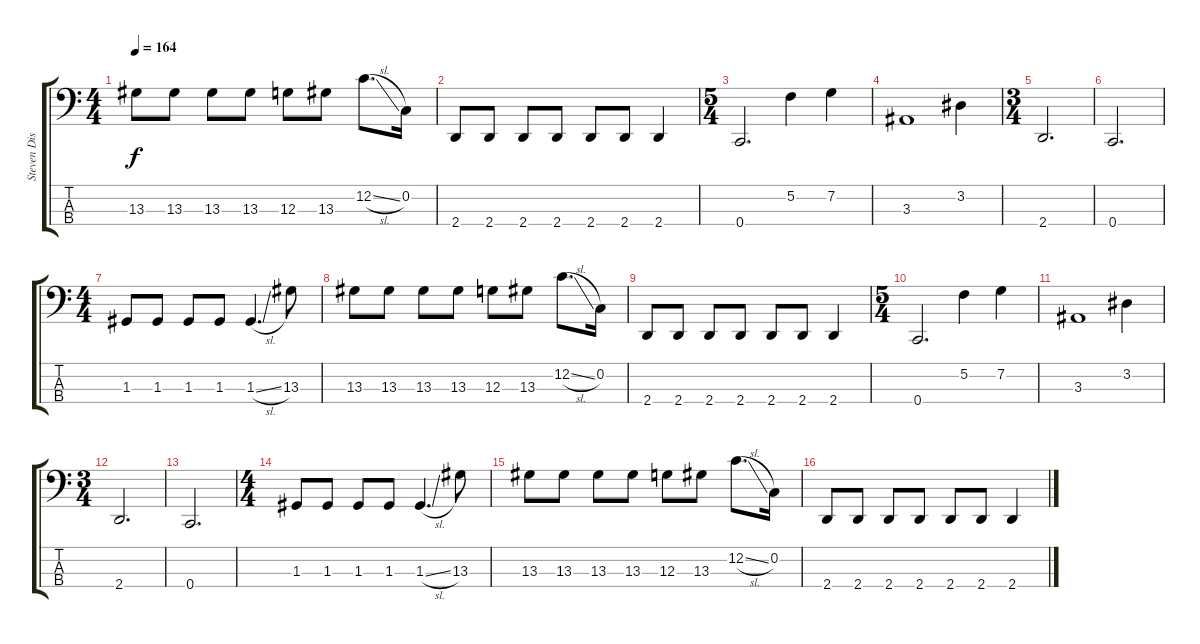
\track ("Steven Dist." "Steven Dis") {solo instrument electricbasspick}
\staff {score tabs}
\tuning (F2 C2 G1 C1) {hide}
\ts (4 4)
\tempo 164
\clef f4
\ks c
13.3.8{dy f} 13.3.8 13.3.8 13.3.8 12.3.8 13.3.8 12.2{sl}.8{d} 0.2.16 |
2.4.8 2.4.8 2.4.8 2.4.8 2.4.8 2.4.8 2.4.4 |
\ts (5 4)
0.4.2{d} 5.2.4 7.2.4 |
3.3.1 3.2.4 |
\ts (3 4)
2.4.2{d} |
0.4.2{d} |
\ts (4 4)
1.3.8 1.3.8 1.3.8 1.3.8 1.3{sl}.4{d} 13.3.8 |
13.3.8 13.3.8 13.3.8 13.3.8 12.3.8 13.3.8 12.2{sl}.8{d} 0.2.16 |
2.4.8 2.4.8 2.4.8 2.4.8 2.4.8 2.4.8 2.4.4 |
\ts (5 4)
0.4.2{d} 5.2.4 7.2.4 |
3.3.1 3.2.4 |
\ts (3 4)
2.4.2{d} |
0.4.2{d} |
\ts (4 4)
1.3.8 1.3.8 1.3.8 1.3.8 1.3{sl}.4{d} 13.3.8 |
13.3.8 13.3.8 13.3.8 13.3.8 12.3.8 13.3.8 12.2{sl}.8{d} 0.2.16 |
2.4.8 2.4.8 2.4.8 2.4.8 2.4.8 2.4.8 2.4.4
